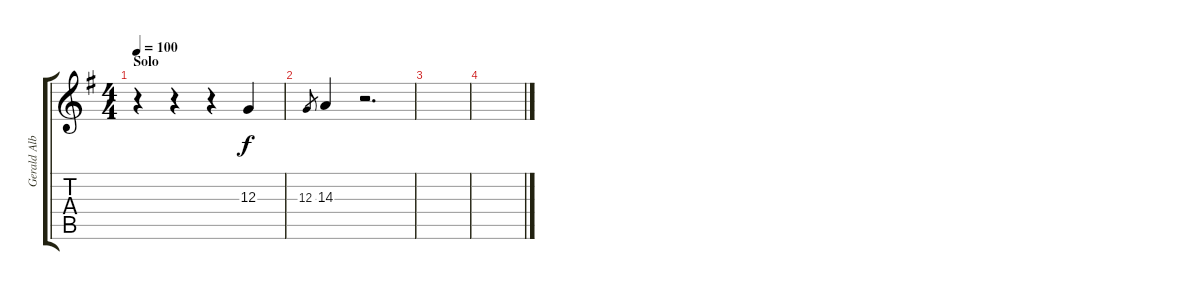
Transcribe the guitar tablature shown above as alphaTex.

\track ("Gerald Albrigth, Patches Stewart" "Gerald Alb") {instrument altosax}
\staff {score tabs}
\tuning (E4 B3 G3 D3 A2 E2) {hide}
\ts (4 4)
\section ("" "Solo")
\tempo 100
\clef g2
\ks g
r.4{dy f} r.4 r.4 12.3.4{volume 14 instrument sopranosax} |
12.3.8{gr} 14.3.4 r.2{d} |
\section ("" "")
|
\section ("" "")
